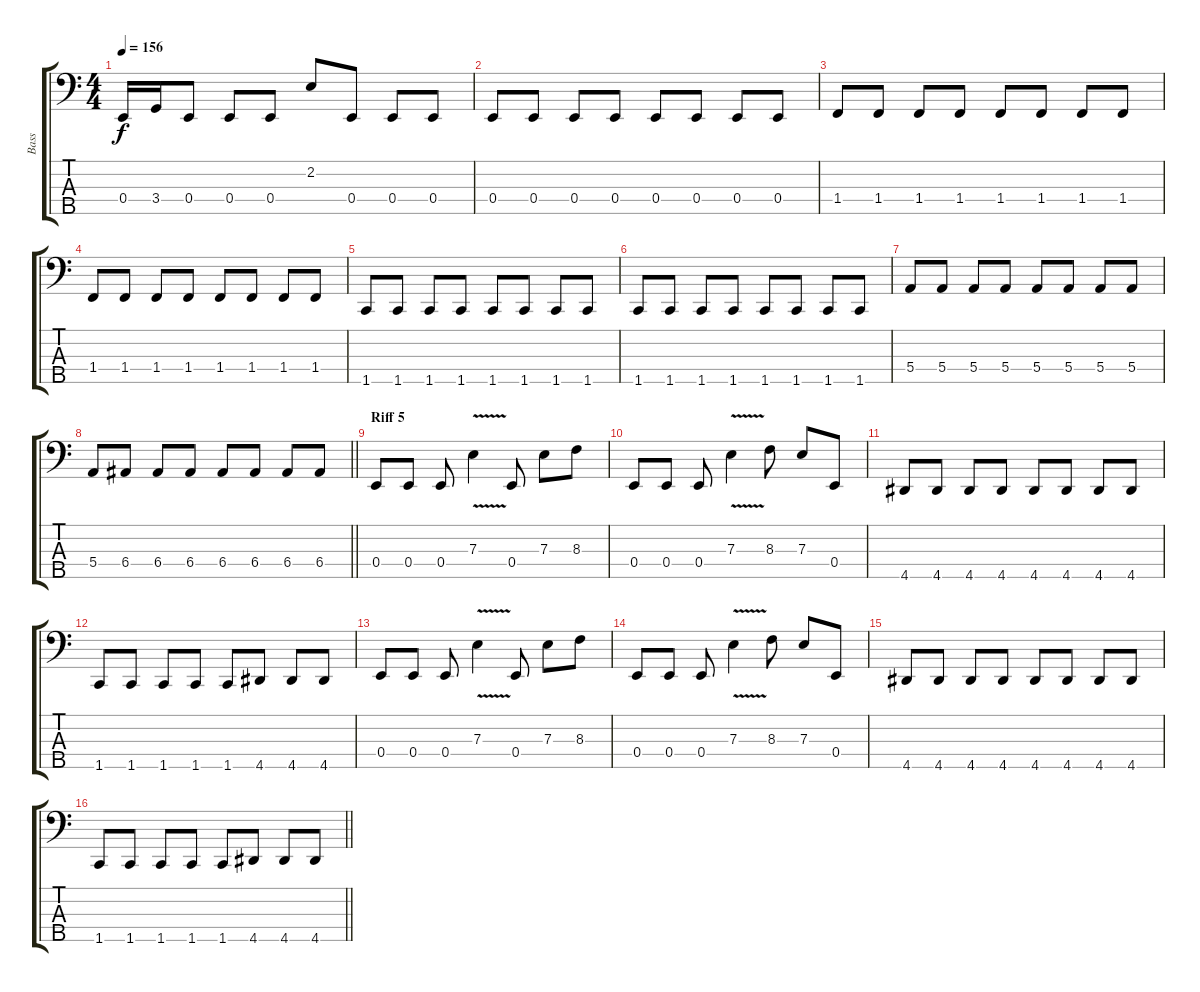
\track ("Bass" "Bass") {instrument electricbassfinger}
\staff {score tabs}
\tuning (G2 D2 A1 E1 B0) {hide}
\ts (4 4)
\tempo 156
\clef f4
\ks c
0.4.16{dy f} 3.4.16 0.4.8 0.4.8 0.4.8 2.2.8 0.4.8 0.4.8 0.4.8 |
0.4.8 0.4.8 0.4.8 0.4.8 0.4.8 0.4.8 0.4.8 0.4.8 |
1.4.8 1.4.8 1.4.8 1.4.8 1.4.8 1.4.8 1.4.8 1.4.8 |
1.4.8 1.4.8 1.4.8 1.4.8 1.4.8 1.4.8 1.4.8 1.4.8 |
1.5.8 1.5.8 1.5.8 1.5.8 1.5.8 1.5.8 1.5.8 1.5.8 |
1.5.8 1.5.8 1.5.8 1.5.8 1.5.8 1.5.8 1.5.8 1.5.8 |
5.4.8 5.4.8 5.4.8 5.4.8 5.4.8 5.4.8 5.4.8 5.4.8 |
\barLineRight lightlight
5.4.8 6.4.8 6.4.8 6.4.8 6.4.8 6.4.8 6.4.8 6.4.8 |
\section ("" "Riff 5")
0.4.8 0.4.8 0.4.8 7.3{v}.4 0.4.8 7.3.8 8.3.8 |
0.4.8 0.4.8 0.4.8 7.3{v}.4 8.3.8 7.3.8 0.4.8 |
4.5.8 4.5.8 4.5.8 4.5.8 4.5.8 4.5.8 4.5.8 4.5.8 |
1.5.8 1.5.8 1.5.8 1.5.8 1.5.8 4.5.8 4.5.8 4.5.8 |
0.4.8 0.4.8 0.4.8 7.3{v}.4 0.4.8 7.3.8 8.3.8 |
0.4.8 0.4.8 0.4.8 7.3{v}.4 8.3.8 7.3.8 0.4.8 |
4.5.8 4.5.8 4.5.8 4.5.8 4.5.8 4.5.8 4.5.8 4.5.8 |
\barLineRight lightlight
1.5.8 1.5.8 1.5.8 1.5.8 1.5.8 4.5.8 4.5.8 4.5.8
